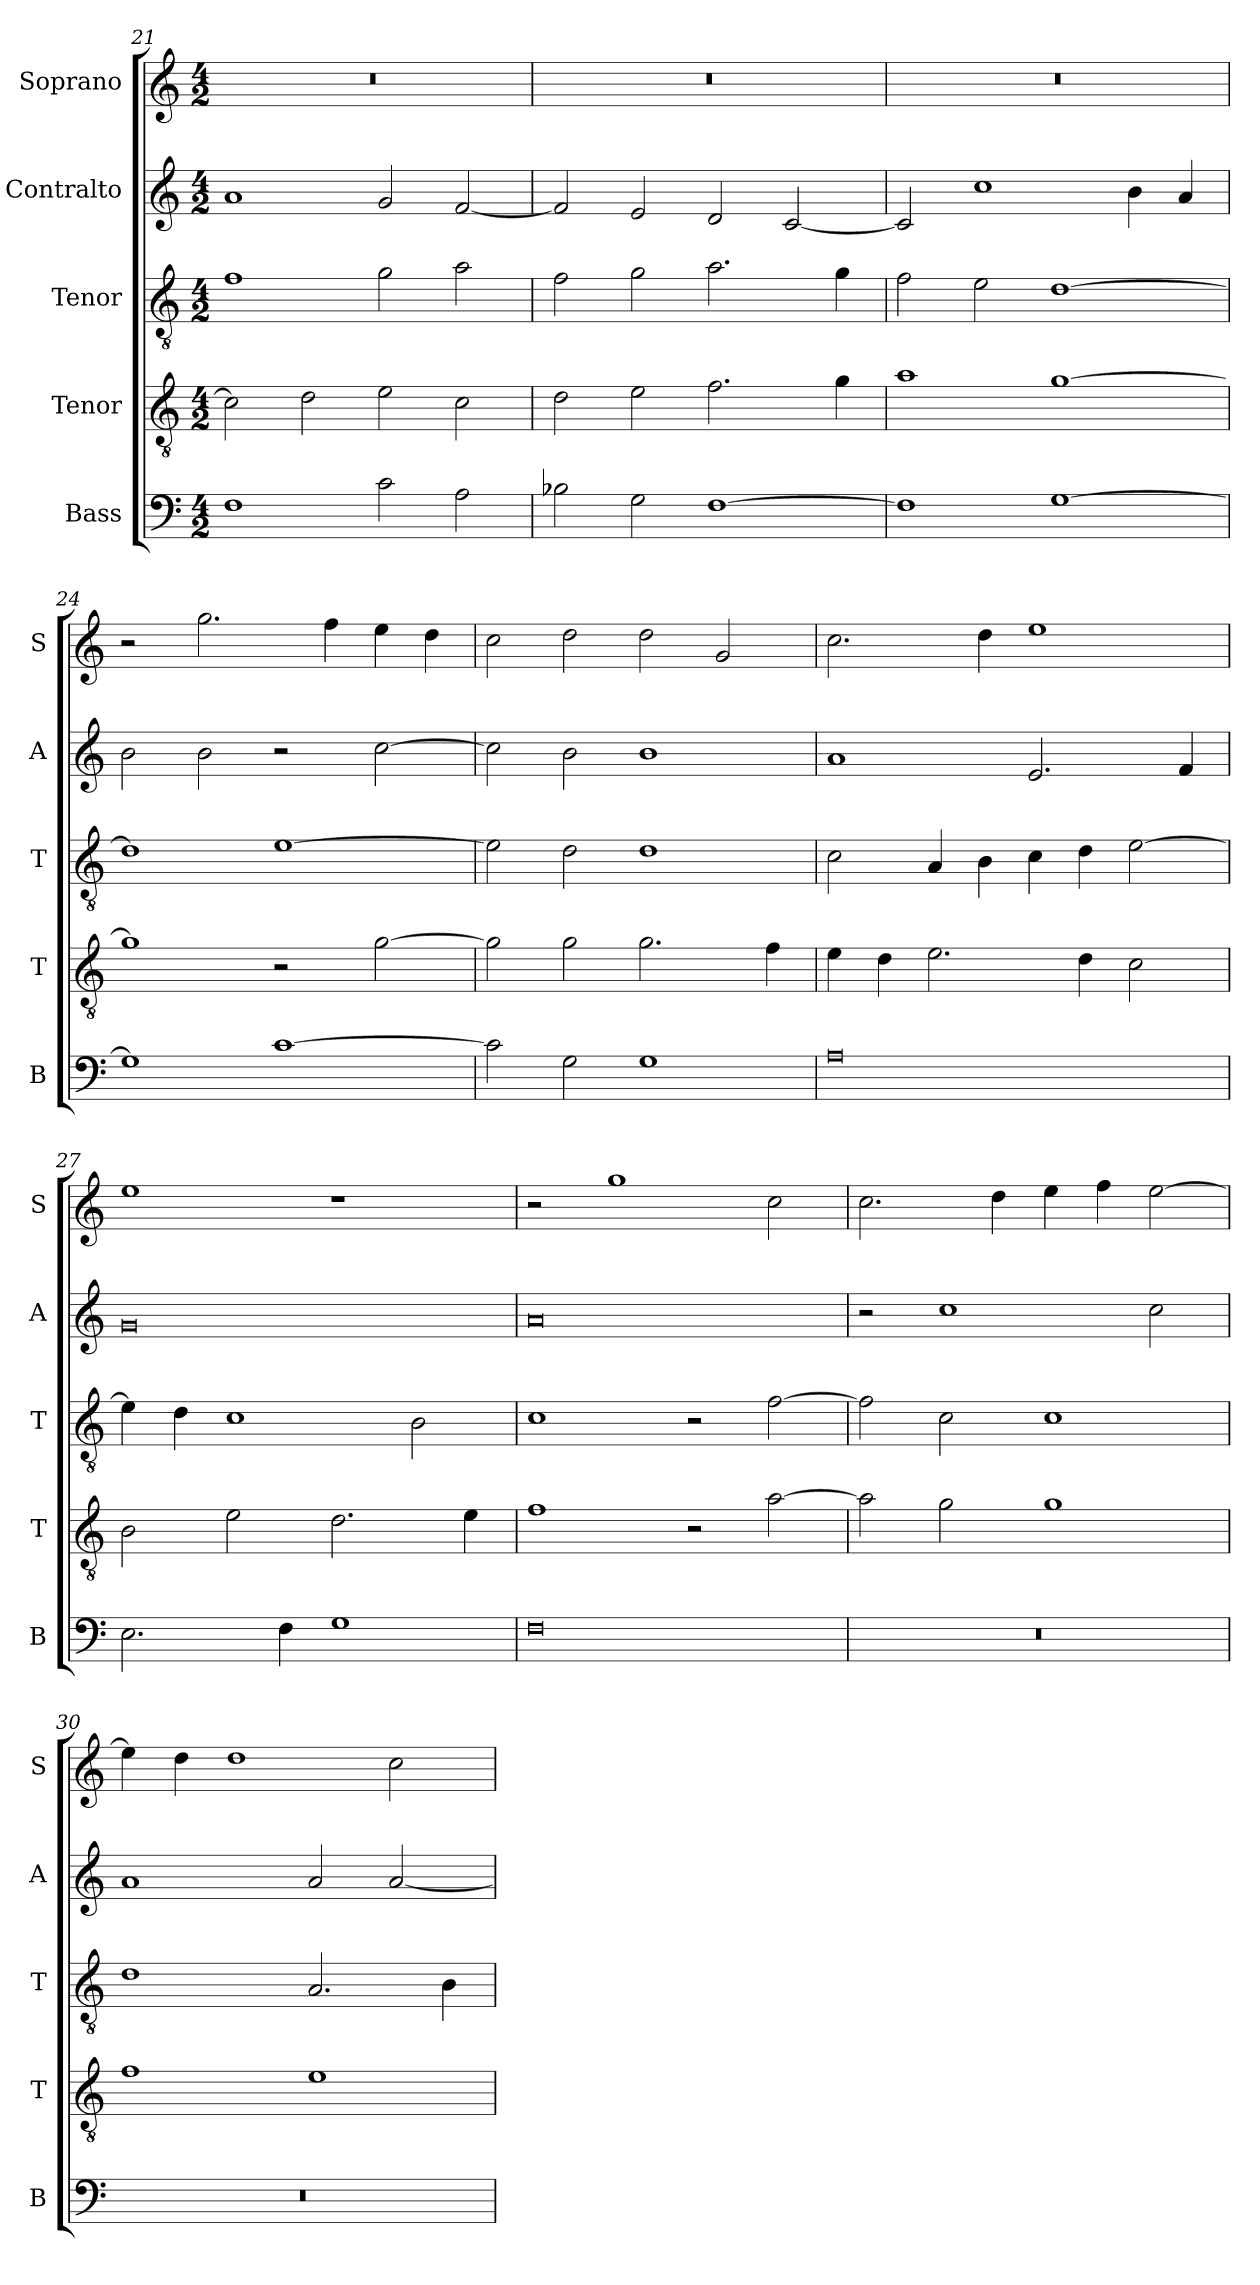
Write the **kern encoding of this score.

**kern	**kern	**kern	**kern	**kern
*part5	*part4	*part3	*part2	*part1
*staff5	*staff4	*staff3	*staff2	*staff1
*I"Bass	*I"Tenor	*I"Tenor	*I"Contralto	*I"Soprano
*I'B	*I'T	*I'T	*I'A	*I'S
*clefF4	*clefGv2	*clefGv2	*clefG2	*clefG2
*k[]	*k[]	*k[]	*k[]	*k[]
*G:mix	*G:mix	*G:mix	*G:mix	*G:mix
*M4/2	*M4/2	*M4/2	*M4/2	*M4/2
=21	=21	=21	=21	=21
1F	2c]	1f	1a	0r
.	2d	.	.	.
2c	2e	2g	2g	.
2A	2c	2a	[2f	.
=22	=22	=22	=22	=22
2B-X	2d	2f	2f]	0r
2G	2e	2g	2e	.
[1F	2.f	2.a	2d	.
.	.	.	[2c	.
.	4g	4g	.	.
=23	=23	=23	=23	=23
1F]	1a	2f	2c]	0r
.	.	2e	1cc	.
[1G	[1g	[1d	.	.
.	.	.	4b	.
.	.	.	4a	.
=24	=24	=24	=24	=24
1G]	1g]	1d]	2b	2r
.	.	.	2b	2.gg
[1c	2r	[1e	2r	.
.	.	.	.	4ff
.	[2g	.	[2cc	4ee
.	.	.	.	4dd
=25	=25	=25	=25	=25
2c]	2g]	2e]	2cc]	2cc
2G	2g	2d	2b	2dd
1G	2.g	1d	1b	2dd
.	.	.	.	2g
.	4f	.	.	.
=26	=26	=26	=26	=26
0A	4e	2c	1a	2.cc
.	4d	.	.	.
.	2.e	4A	.	.
.	.	4B	.	4dd
.	.	4c	2.e	1ee
.	4d	4d	.	.
.	2c	[2e	.	.
.	.	.	4f	.
=27	=27	=27	=27	=27
2.E	2B	4e]	0g	1ee
.	.	4d	.	.
.	2e	1c	.	.
4F	.	.	.	.
1G	2.d	.	.	1r
.	.	2B	.	.
.	4e	.	.	.
=28	=28	=28	=28	=28
0F	1f	1c	0a	2r
.	.	.	.	1gg
.	2r	2r	.	.
.	[2a	[2f	.	2cc
=29	=29	=29	=29	=29
0r	2a]	2f]	2r	2.cc
.	2g	2c	1cc	.
.	.	.	.	4dd
.	1g	1c	.	4ee
.	.	.	.	4ff
.	.	.	2cc	[2ee
=30	=30	=30	=30	=30
0r	1f	1d	1a	4ee]
.	.	.	.	4dd
.	.	.	.	1dd
.	1e	2.A	2a	.
.	.	.	[2a	2cc
.	.	4B	.	.
=	=	=	=	=
*-	*-	*-	*-	*-
